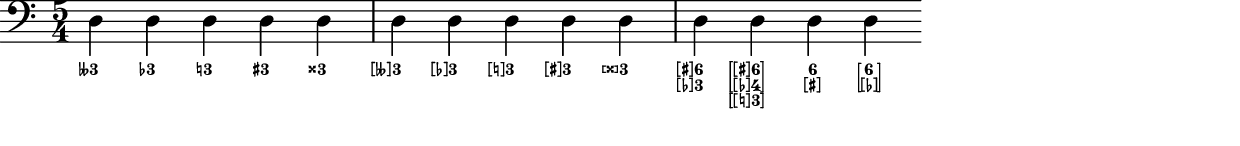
%% Generated by lilypond-book
%% Options: [exampleindent=10.16\mm,indent=0\mm,line-width=160\mm]
\include "lilypond-book-preamble.ly"


% ****************************************************************
% Start cut-&-pastable-section
% ****************************************************************

#(ly:set-option 'eps-box-padding 3.000000)



\paper {
  indent = 0\mm
  line-width = 160\mm
  % offset the left padding, also add 1mm as lilypond creates cropped
  % images with a little space on the right
  line-width = #(- line-width (* mm  3.000000) (* mm 1))
}

\layout {
  
}




% ****************************************************************
% ly snippet:
% ****************************************************************
\sourcefilename "/lilypond-2.24.3/input/regression/figured-bass-alteration.ly"
\sourcefileline 0
\version "2.23.4"

\header {
  texidoc = "Bass figures can carry alterations, which may also be bracketed."
}

\layout {
  ragged-last = ##f
  indent = 0
}

<<
  \new Staff {
    \time 5/4
    \clef bass
    \repeat unfold 14 d4
  }
  \figures
  {
    % 1) Ordinary accidentals
    <3--> <3-> <3!> <3+> <3++>

    % 2) Bracketed accidentals
    <3[--]> <3[-]> <3[!]> <3[+]> <3[++]>

    % 3) Multi-number figures, figure _, combination with bass figure brackets
    % (Also, whitespace inside < > is ignored.)
    <6 [ + ]3[  - ] >
    <[6[+]
    4[-]]
    [3   [!]]>
    <6 _ [ + ] >
    <  [ 6 _ [ -   ]   ] >
  }
>>



% ****************************************************************
% end ly snippet
% ****************************************************************
